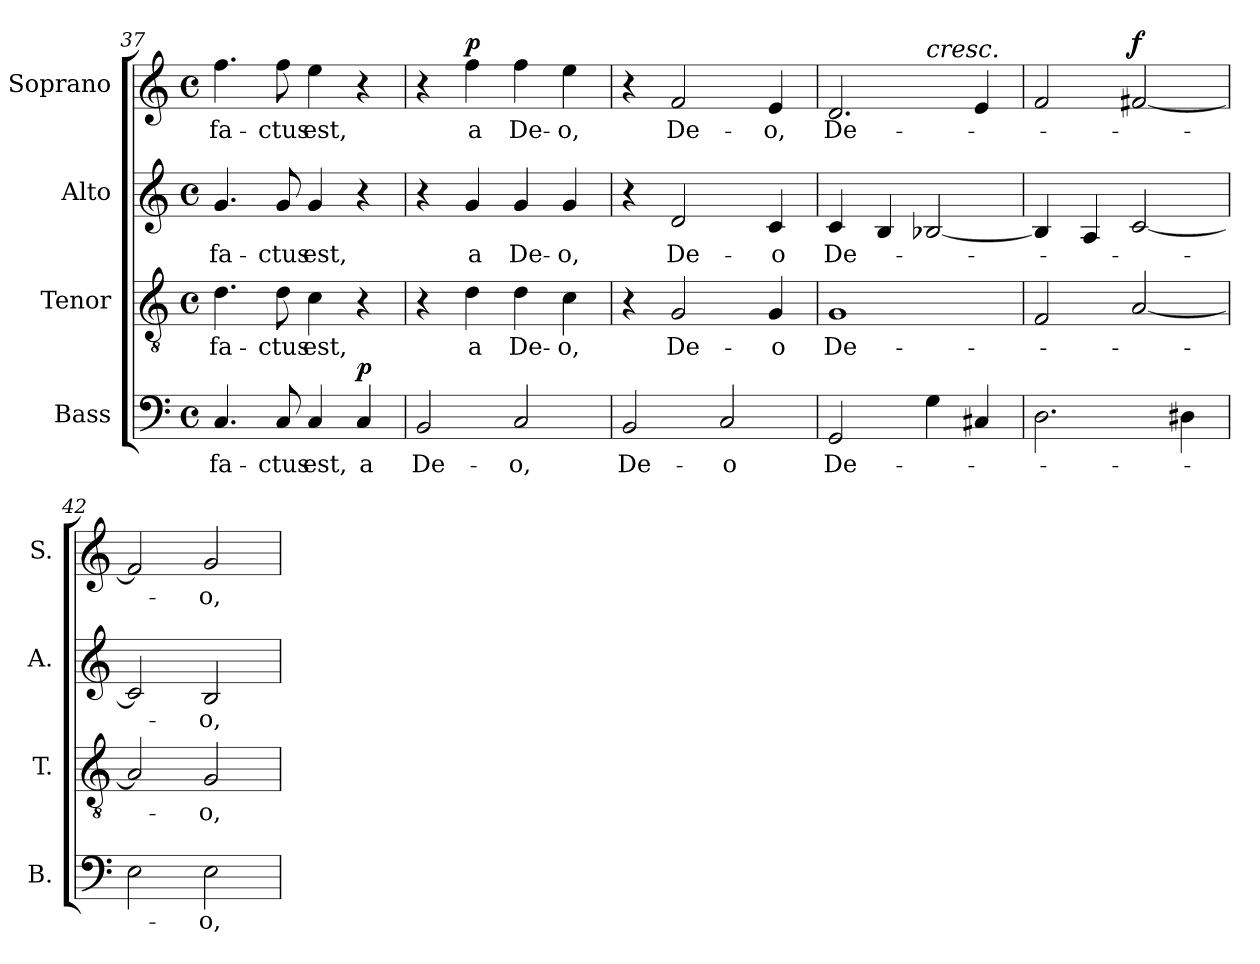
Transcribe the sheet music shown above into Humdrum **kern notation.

**kern	**text	**dynam	**kern	**text	**kern	**text	**kern	**text	**dynam
*part4	*part4	*part4	*part3	*part3	*part2	*part2	*part1	*part1	*part1
*staff4	*staff4	*staff4	*staff3	*staff3	*staff2	*staff2	*staff1	*staff1	*staff1
*I"Bass	*	*	*I"Tenor	*	*I"Alto	*	*I"Soprano	*	*
*I'B.	*	*	*I'T.	*	*I'A.	*	*I'S.	*	*
*clefF4	*	*	*clefGv2	*	*clefG2	*	*clefG2	*	*
*	*	*	*ITrd7c12	*	*	*	*	*	*
*k[]	*	*	*k[]	*	*k[]	*	*k[]	*	*
*C:	*	*	*C:	*	*C:	*	*C:	*	*
*M4/4	*	*	*M4/4	*	*M4/4	*	*M4/4	*	*
*met(c)	*	*	*met(c)	*	*met(c)	*	*met(c)	*	*
=37	=37	=37	=37	=37	=37	=37	=37	=37	=37
!	!LO:LY:b:color=#000000	!	!	!	!	!	!	!	!
!	!	!	!	!LO:LY:b:color=#000000	!	!	!	!	!
!	!	!	!	!	!	!LO:LY:b:color=#000000	!	!	!
!	!	!	!	!	!	!	!	!LO:LY:b:color=#000000	!
4.Ci/	fa-	.	4.Di\	fa-	4.gi/	fa-	4.ffi\	fa-	.
!	!LO:LY:b:color=#000000	!	!	!	!	!	!	!	!
!	!	!	!	!LO:LY:b:color=#000000	!	!	!	!	!
!	!	!	!	!	!	!LO:LY:b:color=#000000	!	!	!
!	!	!	!	!	!	!	!	!LO:LY:b:color=#000000	!
8Ci/	-ctus	.	8Di\	-ctus	8gi/	-ctus	8ffi\	-ctus	.
!	!LO:LY:b:color=#000000	!	!	!	!	!	!	!	!
!	!	!	!	!LO:LY:b:color=#000000	!	!	!	!	!
!	!	!	!	!	!	!LO:LY:b:color=#000000	!	!	!
!	!	!	!	!	!	!	!	!LO:LY:b:color=#000000	!
4Ci/	est,	.	4Ci\	est,	4gi/	est,	4eei\	est,	.
!	!LO:LY:b:color=#000000	!	!	!	!	!	!	!	!
4Ci/	a	p	4r	.	4r	.	4r	.	.
=38	=38	=38	=38	=38	=38	=38	=38	=38	=38
!	!LO:LY:b:color=#000000	!	!	!	!	!	!	!	!
2BBi/	De-	.	4r	.	4r	.	4r	.	.
!	!	!	!	!LO:LY:b:color=#000000	!	!	!	!	!
!	!	!	!	!	!	!LO:LY:b:color=#000000	!	!	!
!	!	!	!	!	!	!	!	!LO:LY:b:color=#000000	!
.	.	.	4Di\	a	4gi/	a	4ffi\	a	p
!	!LO:LY:b:color=#000000	!	!	!	!	!	!	!	!
!	!	!	!	!LO:LY:b:color=#000000	!	!	!	!	!
!	!	!	!	!	!	!LO:LY:b:color=#000000	!	!	!
!	!	!	!	!	!	!	!	!LO:LY:b:color=#000000	!
2Ci/	-o,	.	4Di\	De-	4gi/	De-	4ffi\	De-	.
!	!	!	!	!LO:LY:b:color=#000000	!	!	!	!	!
!	!	!	!	!	!	!LO:LY:b:color=#000000	!	!	!
!	!	!	!	!	!	!	!	!LO:LY:b:color=#000000	!
.	.	.	4Ci\	-o,	4gi/	-o,	4eei\	-o,	.
=39	=39	=39	=39	=39	=39	=39	=39	=39	=39
!	!LO:LY:b:color=#000000	!	!	!	!	!	!	!	!
2BBi/	De-	.	4r	.	4r	.	4r	.	.
!	!	!	!	!LO:LY:b:color=#000000	!	!	!	!	!
!	!	!	!	!	!	!LO:LY:b:color=#000000	!	!	!
!	!	!	!	!	!	!	!	!LO:LY:b:color=#000000	!
.	.	.	2GGi/	De-	2di/	De-	2fi/	De-	.
!	!LO:LY:b:color=#000000	!	!	!	!	!	!	!	!
2Ci/	-o	.	.	.	.	.	.	.	.
!	!	!	!	!LO:LY:b:color=#000000	!	!	!	!	!
!	!	!	!	!	!	!LO:LY:b:color=#000000	!	!	!
!	!	!	!	!	!	!	!	!LO:LY:b:color=#000000	!
.	.	.	4GGi/	-o	4ci/	-o	4ei/	-o,	.
!!LO:LB:g=z
=40	=40	=40	=40	=40	=40	=40	=40	=40	=40
!	!LO:LY:b:color=#000000	!	!	!	!	!	!	!	!
!	!	!	!	!LO:LY:b:color=#000000	!	!	!	!	!
!	!	!	!	!	!	!LO:LY:b:color=#000000	!	!	!
!	!	!	!	!	!	!	!	!LO:LY:b:color=#000000	!
*	*	*	*	*	*	*	*^	*	*
2GGi/	De-	.	1GGi	De-	4ci/	De-	2.di/	2ryy	De-	.
.	.	.	.	.	4Bi/	.	.	.	.	.
!	!	!	!	!	!	!	!	!LO:TX:a:i:t=cresc.	!	!
4Gi\	.	.	.	.	[2B-Xi/	.	.	2ryy	.	.
4C#Xi/	.	.	.	.	.	.	4ei/	.	.	.
*	*	*	*	*	*	*	*v	*v	*	*
=41	=41	=41	=41	=41	=41	=41	=41	=41	=41
2.Di\	.	.	2FFi/	.	4B-i/]	.	2fi/	.	.
.	.	.	.	.	4Ai/	.	.	.	.
.	.	.	[2AAi/	.	[2ci/	.	[2f#Xi/	.	f
4D#Xi\	.	.	.	.	.	.	.	.	.
=42	=42	=42	=42	=42	=42	=42	=42	=42	=42
2Ei\	.	.	2AAi/]	.	2ci/]	.	2f#i/]	.	.
!	!LO:LY:b:color=#000000	!	!	!	!	!	!	!	!
!	!	!	!	!LO:LY:b:color=#000000	!	!	!	!	!
!	!	!	!	!	!	!LO:LY:b:color=#000000	!	!	!
!	!	!	!	!	!	!	!	!LO:LY:b:color=#000000	!
2Ei\	-o,	.	2GGi/	-o,	2Bi/	-o,	2gi/	-o,	.
=	=	=	=	=	=	=	=	=	=
*-	*-	*-	*-	*-	*-	*-	*-	*-	*-
